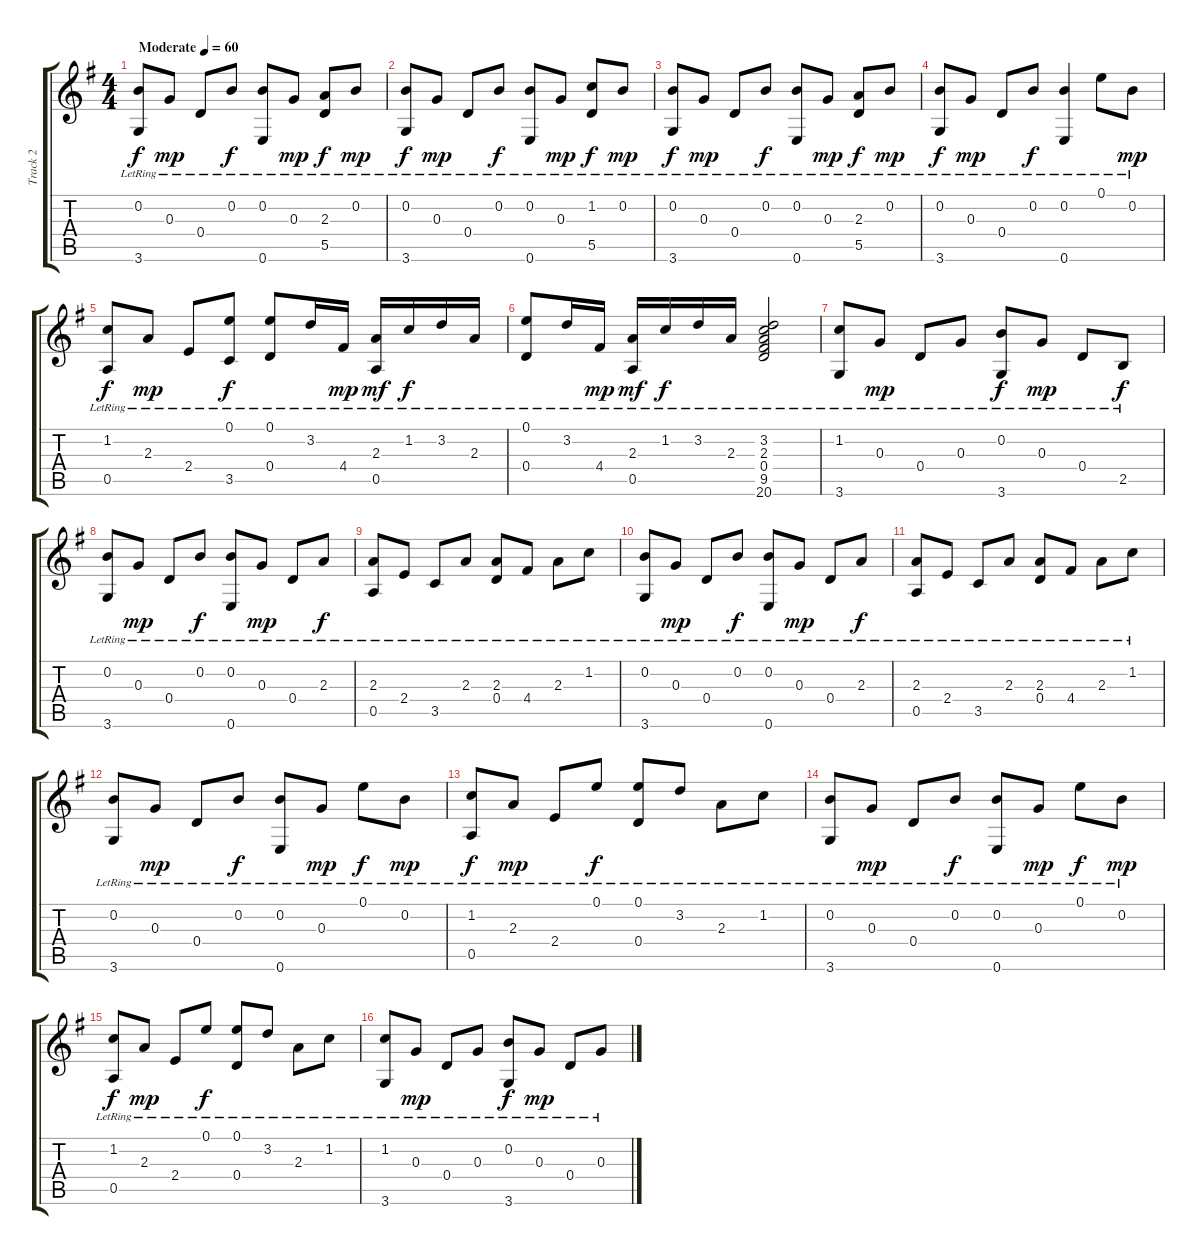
\track ("Track 2" "Track 2") {instrument acousticguitarnylon}
\staff {score tabs}
\tuning (E4 B3 G3 D3 A2 E2) {hide}
\ts (4 4)
\tempo (60 "Moderate")
\clef g2
\ks g
(0.2{lr} 3.6{lr}).8{dy f instrument acousticguitarnylon} 0.3{lr}.8{dy mp} 0.4{lr}.8 0.2{lr}.8{dy f} (0.2{lr} 0.6{lr}).8 0.3{lr}.8{dy mp} (2.3 5.5{lr}).8{dy f} 0.2{lr}.8{dy mp} |
(0.2{lr} 3.6{lr}).8{dy f} 0.3{lr}.8{dy mp} 0.4{lr}.8 0.2{lr}.8{dy f} (0.2{lr} 0.6{lr}).8 0.3{lr}.8{dy mp} (1.2 5.5{lr}).8{dy f} 0.2{lr}.8{dy mp} |
(0.2{lr} 3.6{lr}).8{dy f} 0.3{lr}.8{dy mp} 0.4{lr}.8 0.2{lr}.8{dy f} (0.2{lr} 0.6{lr}).8 0.3{lr}.8{dy mp} (2.3 5.5{lr}).8{dy f} 0.2{lr}.8{dy mp} |
(0.2{lr} 3.6{lr}).8{dy f} 0.3{lr}.8{dy mp} 0.4{lr}.8 0.2{lr}.8{dy f} (0.2{lr} 0.6{lr}).4 0.1{lr}.8 0.2{lr}.8{dy mp} |
(1.2{lr} 0.5{lr}).8{dy f} 2.3{lr}.8{dy mp} 2.4{lr}.8 (0.1{lr} 3.5).8{dy f} (0.1{lr} 0.4{lr}).8 3.2{lr}.16 4.4{lr}.16{dy mp} (2.3{lr} 0.5{lr}).16{dy mf} 1.2{lr}.16{dy f} 3.2{lr}.16 2.3{lr}.16 |
(0.1{lr} 0.4{lr}).8 3.2{lr}.16 4.4{lr}.16{dy mp} (2.3{lr} 0.5{lr}).16{dy mf} 1.2{lr}.16{dy f} 3.2{lr}.16 2.3{lr}.16 (3.2 2.3 0.4{lr} 9.5 20.6).2 |
(1.2{lr} 3.6{lr}).8 0.3{lr}.8{dy mp} 0.4{lr}.8 0.3{lr}.8 (0.2{lr} 3.6{lr}).8{dy f} 0.3{lr}.8{dy mp} 0.4{lr}.8 2.5{lr}.8{dy f} |
(0.2{lr} 3.6{lr}).8 0.3{lr}.8{dy mp} 0.4{lr}.8 0.2{lr}.8{dy f} (0.2{lr} 0.6{lr}).8 0.3{lr}.8{dy mp} 0.4{lr}.8 2.3{lr}.8{dy f} |
(2.3{lr} 0.5{lr}).8 2.4{lr}.8 3.5{lr}.8 2.3{lr}.8 (2.3{lr} 0.4{lr}).8 4.4{lr}.8 2.3{lr}.8 1.2{lr}.8 |
(0.2{lr} 3.6{lr}).8 0.3{lr}.8{dy mp} 0.4{lr}.8 0.2{lr}.8{dy f} (0.2{lr} 0.6{lr}).8 0.3{lr}.8{dy mp} 0.4{lr}.8 2.3{lr}.8{dy f} |
(2.3{lr} 0.5{lr}).8 2.4{lr}.8 3.5{lr}.8 2.3{lr}.8 (2.3{lr} 0.4{lr}).8 4.4{lr}.8 2.3{lr}.8 1.2{lr}.8 |
(0.2{lr} 3.6{lr}).8 0.3{lr}.8{dy mp} 0.4{lr}.8 0.2{lr}.8{dy f} (0.2{lr} 0.6{lr}).8 0.3{lr}.8{dy mp} 0.1{lr}.8{dy f} 0.2{lr}.8{dy mp} |
(1.2{lr} 0.5{lr}).8{dy f} 2.3{lr}.8{dy mp} 2.4{lr}.8 0.1{lr}.8{dy f} (0.1{lr} 0.4{lr}).8 3.2{lr}.8 2.3{lr}.8 1.2{lr}.8 |
(0.2{lr} 3.6{lr}).8 0.3{lr}.8{dy mp} 0.4{lr}.8 0.2{lr}.8{dy f} (0.2{lr} 0.6{lr}).8 0.3{lr}.8{dy mp} 0.1{lr}.8{dy f} 0.2{lr}.8{dy mp} |
(1.2{lr} 0.5{lr}).8{dy f} 2.3{lr}.8{dy mp} 2.4{lr}.8 0.1{lr}.8{dy f} (0.1{lr} 0.4{lr}).8 3.2{lr}.8 2.3{lr}.8 1.2{lr}.8 |
(1.2{lr} 3.6{lr}).8 0.3{lr}.8{dy mp} 0.4{lr}.8 0.3{lr}.8 (0.2{lr} 3.6{lr}).8{dy f} 0.3{lr}.8{dy mp} 0.4{lr}.8 0.3{lr}.8
